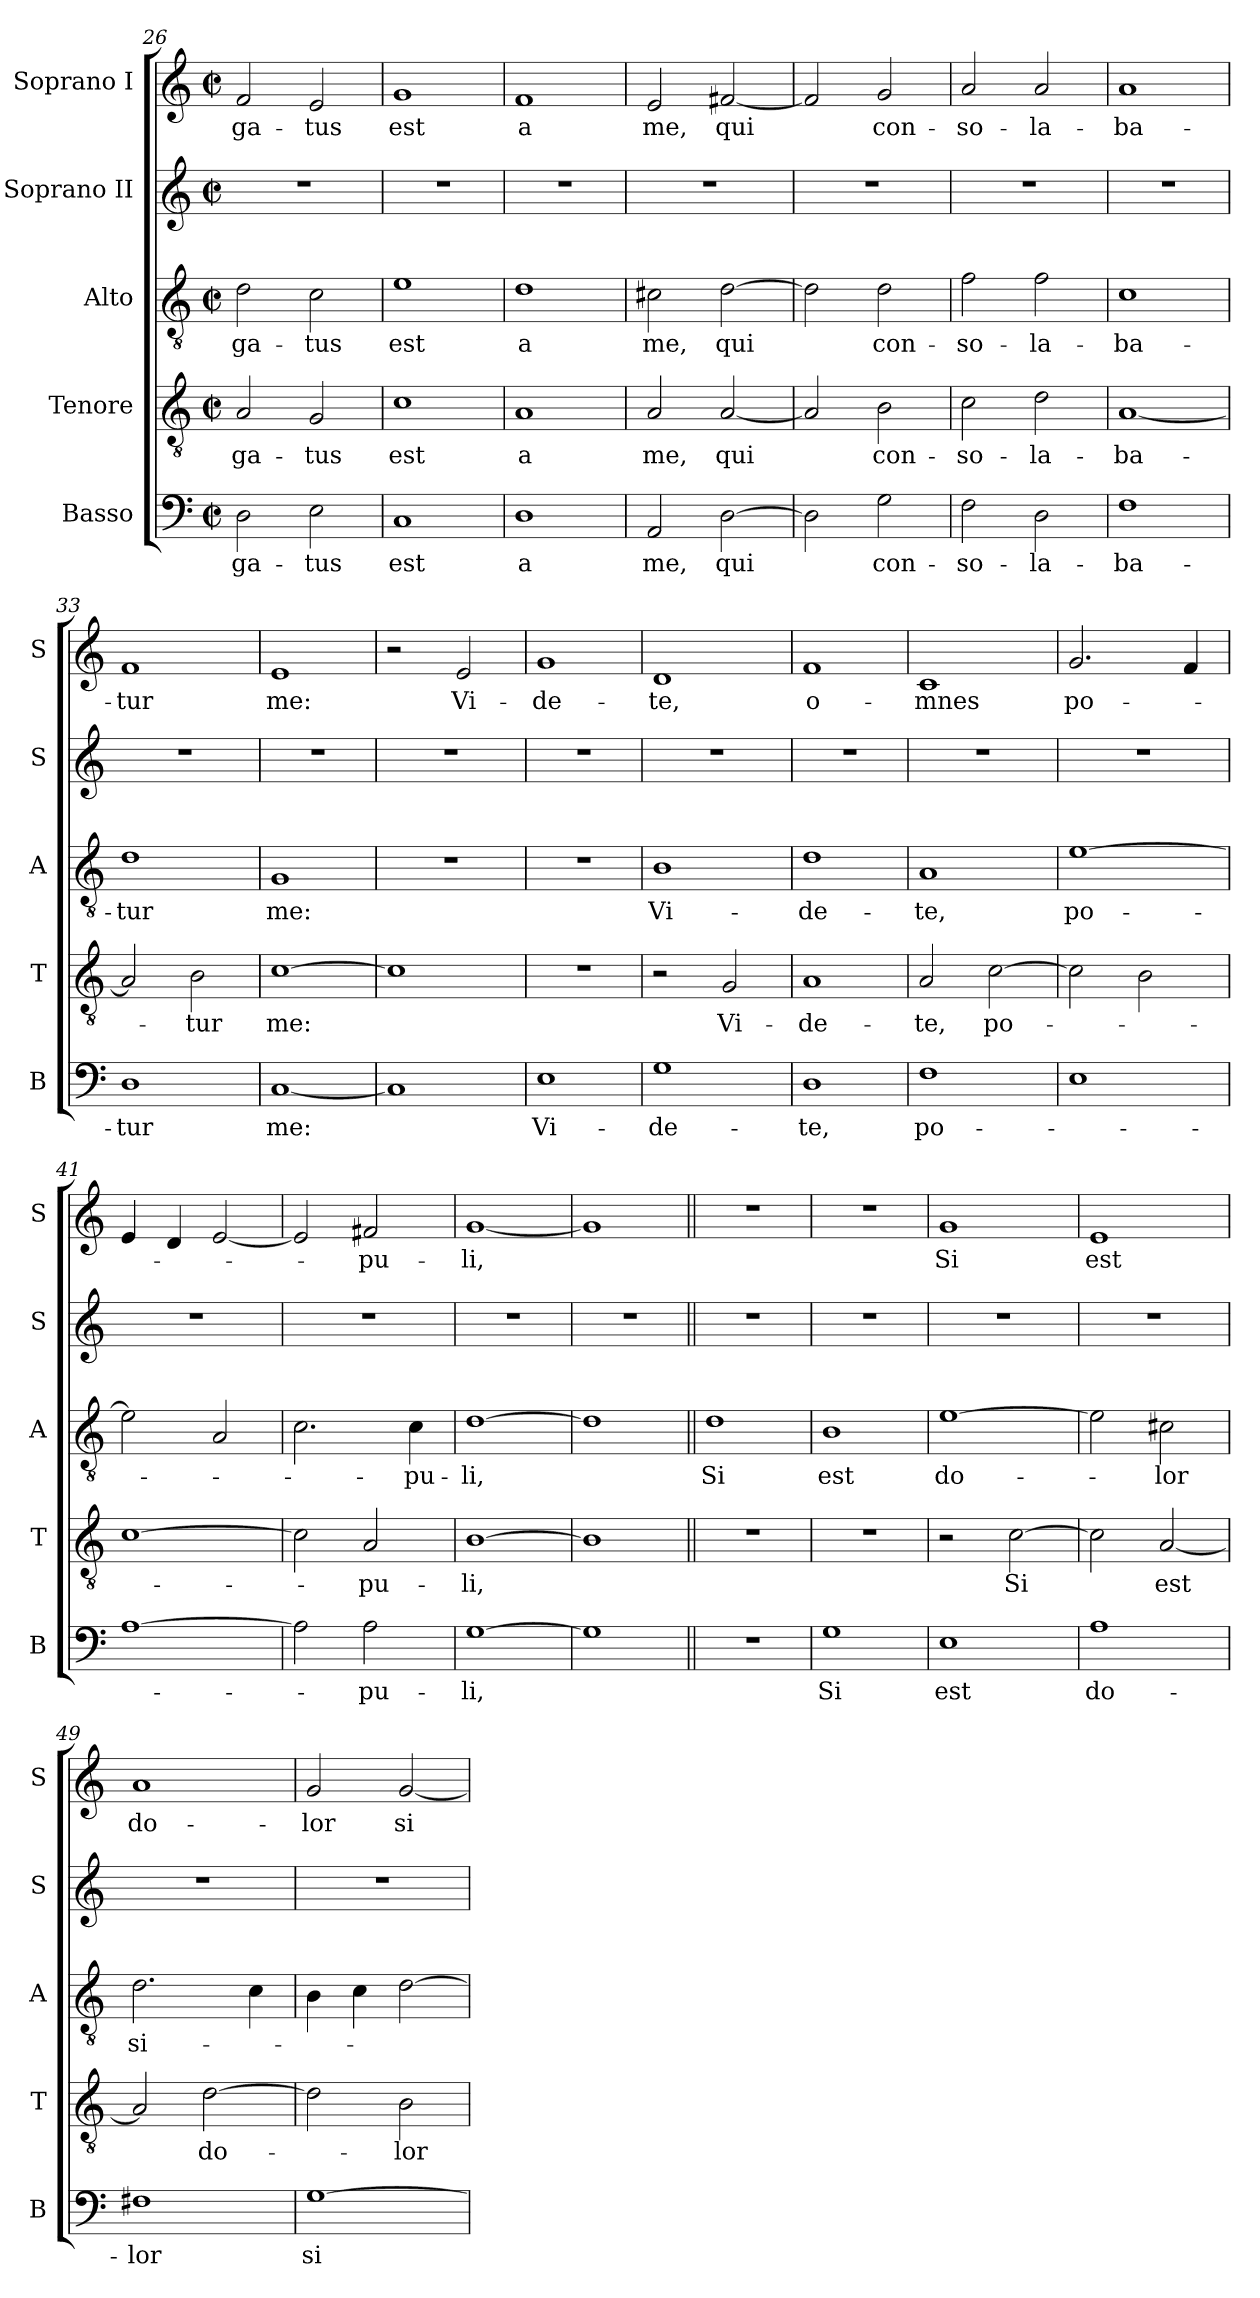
**kern	**text	**kern	**text	**kern	**text	**kern	**kern	**text
*part5	*part5	*part4	*part4	*part3	*part3	*part2	*part1	*part1
*staff5	*staff5	*staff4	*staff4	*staff3	*staff3	*staff2	*staff1	*staff1
*I"Basso	*	*I"Tenore	*	*I"Alto	*	*I"Soprano II	*I"Soprano I	*
*I'B	*	*I'T	*	*I'A	*	*I'S	*I'S	*
*clefF4	*	*clefGv2	*	*clefGv2	*	*clefG2	*clefG2	*
*k[]	*	*k[]	*	*k[]	*	*k[]	*k[]	*
*M2/2	*	*M2/2	*	*M2/2	*	*M2/2	*M2/2	*
*met(c|)	*	*met(c|)	*	*met(c|)	*	*met(c|)	*met(c|)	*
=26	=26	=26	=26	=26	=26	=26	=26	=26
2D\	-ga-	2A/	-ga-	2d\	-ga-	1r	2f/	-ga-
2E\	-tus	2G/	-tus	2c\	-tus	.	2e/	-tus
=27	=27	=27	=27	=27	=27	=27	=27	=27
1C	est	1c	est	1e	est	1r	1g	est
=28	=28	=28	=28	=28	=28	=28	=28	=28
1D	a	1A	a	1d	a	1r	1f	a
=29	=29	=29	=29	=29	=29	=29	=29	=29
2AA/	me,	2A/	me,	2c#X\	me,	1r	2e/	me,
[2D\	qui	[2A/	qui	[2d\	qui	.	[2f#X/	qui
=30	=30	=30	=30	=30	=30	=30	=30	=30
2D\]	.	2A/]	.	2d\]	.	1r	2f#/]	.
2G\	con-	2B\	con-	2d\	con-	.	2g/	con-
=31	=31	=31	=31	=31	=31	=31	=31	=31
2F\	-so-	2c\	-so-	2f\	-so-	1r	2a/	-so-
2D\	-la-	2d\	-la-	2f\	-la-	.	2a/	-la-
=32	=32	=32	=32	=32	=32	=32	=32	=32
1F	-ba-	[1A	-ba-	1c	-ba-	1r	1a	-ba-
=33	=33	=33	=33	=33	=33	=33	=33	=33
1D	-tur	2A/]	.	1d	-tur	1r	1f	-tur
.	.	2B\	-tur	.	.	.	.	.
=34	=34	=34	=34	=34	=34	=34	=34	=34
[1C	me:	[1c	me:	1G	me:	1r	1e	me:
=35	=35	=35	=35	=35	=35	=35	=35	=35
1C]	.	1c]	.	1r	.	1r	2r	.
.	.	.	.	.	.	.	2e/	Vi-
=36	=36	=36	=36	=36	=36	=36	=36	=36
1E	Vi-	1r	.	1r	.	1r	1g	-de-
=37	=37	=37	=37	=37	=37	=37	=37	=37
1G	-de-	2r	.	1B	Vi-	1r	1d	-te,
.	.	2G/	Vi-	.	.	.	.	.
=38	=38	=38	=38	=38	=38	=38	=38	=38
1D	-te,	1A	-de-	1d	-de-	1r	1f	o-
=39	=39	=39	=39	=39	=39	=39	=39	=39
1F	po-	2A/	-te,	1A	-te,	1r	1c	-mnes
.	.	[2c\	po-	.	.	.	.	.
=40	=40	=40	=40	=40	=40	=40	=40	=40
1E	.	2c\]	.	[1e	po-	1r	2.g/	po-
.	.	2B\	.	.	.	.	.	.
.	.	.	.	.	.	.	4f/	.
=41	=41	=41	=41	=41	=41	=41	=41	=41
[1A	.	[1c	.	2e\]	.	1r	4e/	.
.	.	.	.	.	.	.	4d/	.
.	.	.	.	2A/	.	.	[2e/	.
=42	=42	=42	=42	=42	=42	=42	=42	=42
2A\]	.	2c\]	.	2.c\	.	1r	2e/]	.
2A\	-pu-	2A/	-pu-	.	.	.	2f#X/	-pu-
.	.	.	.	4c\	-pu-	.	.	.
=43	=43	=43	=43	=43	=43	=43	=43	=43
[1G	-li,	[1B	-li,	[1d	-li,	1r	[1g	-li,
=44	=44	=44	=44	=44	=44	=44	=44	=44
1G]	.	1B]	.	1d]	.	1r	1g]	.
=45||	=45||	=45||	=45||	=45||	=45||	=45||	=45||	=45||
1r	.	1r	.	1d	Si	1r	1r	.
=46	=46	=46	=46	=46	=46	=46	=46	=46
1G	Si	1r	.	1B	est	1r	1r	.
=47	=47	=47	=47	=47	=47	=47	=47	=47
1E	est	2r	.	[1e	do-	1r	1g	Si
.	.	[2c\	Si	.	.	.	.	.
=48	=48	=48	=48	=48	=48	=48	=48	=48
1A	do-	2c\]	.	2e\]	.	1r	1e	est
.	.	[2A/	est	2c#X\	-lor	.	.	.
=49	=49	=49	=49	=49	=49	=49	=49	=49
1F#X	-lor	2A/]	.	2.d\	si-	1r	1a	do-
.	.	[2d\	do-	.	.	.	.	.
.	.	.	.	4c\	.	.	.	.
=50	=50	=50	=50	=50	=50	=50	=50	=50
[1G	si-	2d\]	.	4B\	.	1r	2g/	-lor
.	.	.	.	4c\	.	.	.	.
.	.	2B\	-lor	[2d\	.	.	[2g/	si-
=	=	=	=	=	=	=	=	=
*-	*-	*-	*-	*-	*-	*-	*-	*-
